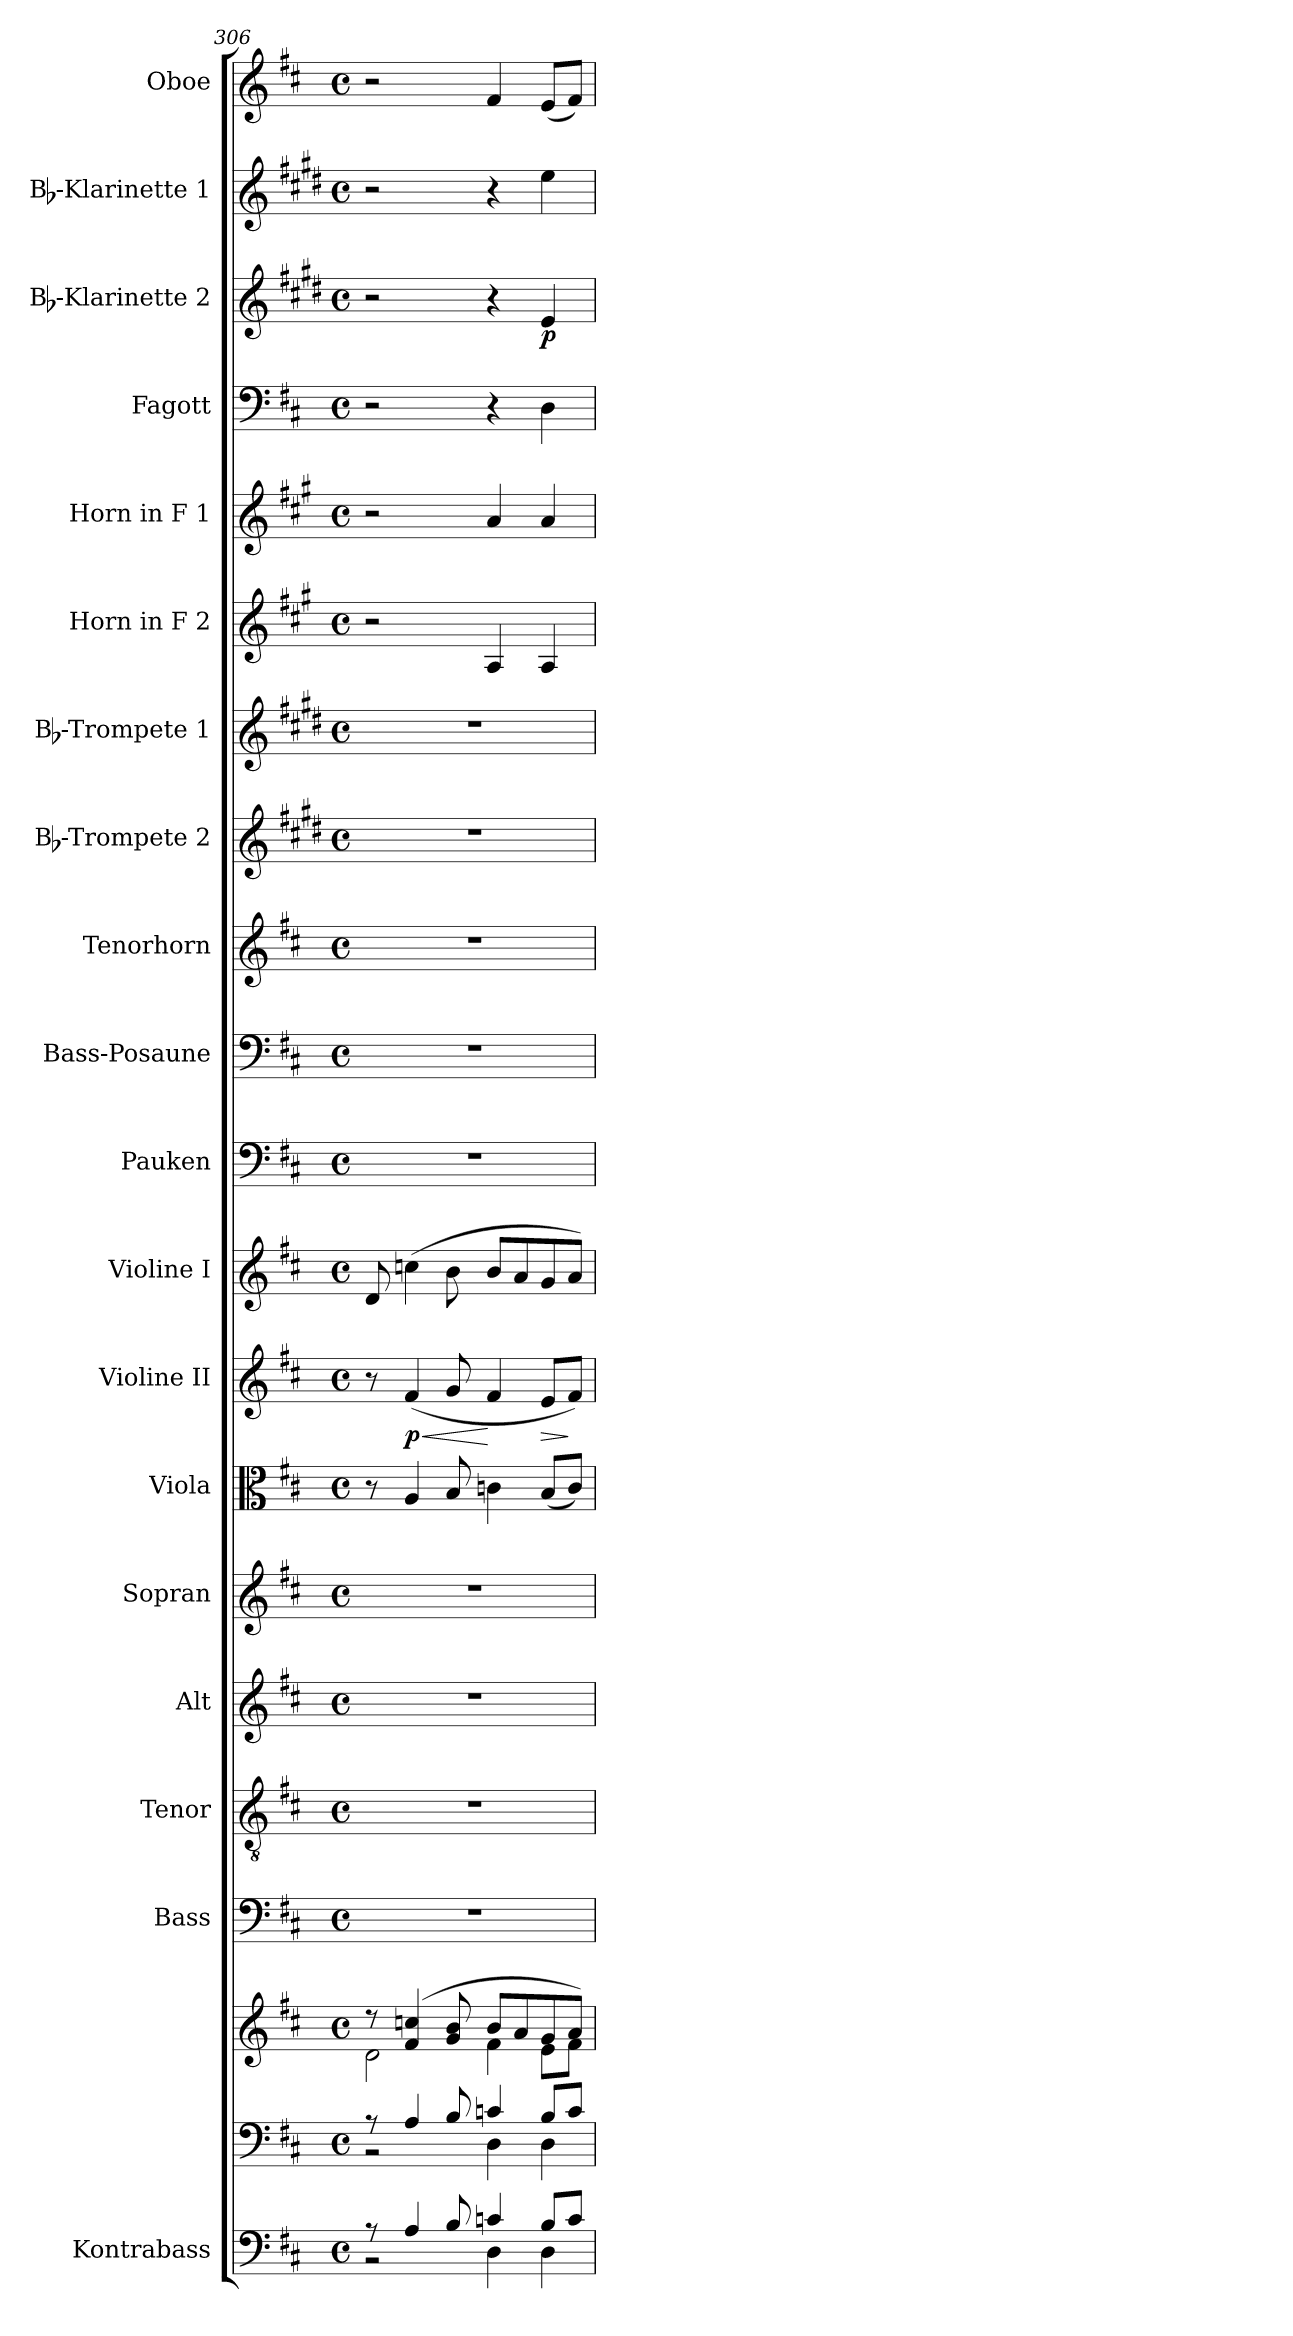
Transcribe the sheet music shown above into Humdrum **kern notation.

**kern	**kern	**kern	**kern	**kern	**kern	**kern	**kern	**kern	**dynam	**kern	**kern	**kern	**kern	**kern	**kern	**kern	**kern	**kern	**kern	**dynam	**kern	**kern
*part20	*part19	*part19	*part18	*part17	*part16	*part15	*part14	*part13	*part13	*part12	*part11	*part10	*part9	*part8	*part7	*part6	*part5	*part4	*part3	*part3	*part2	*part1
*staff21	*staff20	*staff19	*staff18	*staff17	*staff16	*staff15	*staff14	*staff13	*staff13	*staff12	*staff11	*staff10	*staff9	*staff8	*staff7	*staff6	*staff5	*staff4	*staff3	*staff3	*staff2	*staff1
*I"Kontrabass	*	*	*I"Bass	*I"Tenor	*I"Alt	*I"Sopran	*I"Viola	*I"Violine II	*	*I"Violine I	*I"Pauken	*I"Bass-Posaune	*I"Tenorhorn	*I"Bb-Trompete 2	*I"Bb-Trompete 1	*I"Horn in F 2	*I"Horn in F 1	*I"Fagott	*I"Bb-Klarinette 2	*	*I"Bb-Klarinette 1	*I"Oboe
*I'Kb.	*	*	*I'B.	*I'T.	*I'A.	*I'S.	*I'Vla.	*I'Vl. II	*	*I'Vl. I	*I'Pk.	*I'B. Pos.	*I'T. Hrn.	*I'Bb Trp. 2	*I'Bb Trp. 1	*	*	*I'Fg.	*I'Bb Kl. 2	*	*I'Bb Kl. 1	*I'Ob.
*clefF4	*clefF4	*clefG2	*clefF4	*clefGv2	*clefG2	*clefG2	*clefC3	*clefG2	*	*clefG2	*clefF4	*clefF4	*clefG2	*clefG2	*clefG2	*clefG2	*clefG2	*clefF4	*clefG2	*	*clefG2	*clefG2
*ITrd7c12	*	*	*	*	*	*	*	*	*	*	*	*	*ITrd8c14	*ITrd1c2	*ITrd1c2	*ITrd4c7	*ITrd4c7	*	*ITrd1c2	*	*ITrd1c2	*
*k[f#c#]	*k[f#c#]	*k[f#c#]	*k[f#c#]	*k[f#c#]	*k[f#c#]	*k[f#c#]	*k[f#c#]	*k[f#c#]	*	*k[f#c#]	*k[f#c#]	*k[f#c#]	*k[f#c#]	*k[f#c#]	*k[f#c#]	*k[f#c#]	*k[f#c#]	*k[f#c#]	*k[f#c#]	*	*k[f#c#]	*k[f#c#]
*D:	*D:	*D:	*D:	*D:	*D:	*D:	*D:	*D:	*	*D:	*D:	*D:	*D:	*D:	*D:	*D:	*D:	*D:	*D:	*	*D:	*D:
*M4/4	*M4/4	*M4/4	*M4/4	*M4/4	*M4/4	*M4/4	*M4/4	*M4/4	*	*M4/4	*M4/4	*M4/4	*M4/4	*M4/4	*M4/4	*M4/4	*M4/4	*M4/4	*M4/4	*	*M4/4	*M4/4
*met(c)	*met(c)	*met(c)	*met(c)	*met(c)	*met(c)	*met(c)	*met(c)	*met(c)	*	*met(c)	*met(c)	*met(c)	*met(c)	*met(c)	*met(c)	*met(c)	*met(c)	*met(c)	*met(c)	*	*met(c)	*met(c)
=306	=306	=306	=306	=306	=306	=306	=306	=306	=306	=306	=306	=306	=306	=306	=306	=306	=306	=306	=306	=306	=306	=306
*^	*^	*^	*	*	*	*	*	*	*	*	*	*	*	*	*	*	*	*	*	*	*	*
8rA	2rBB	8rA	2rBB	8r	2d\	1r	1r	1r	1r	8r	8r	.	8d/	1r	1r	1r	1r	1r	2r	2r	2r	2r	.	2r	2r
!	!	!	!	!	!	!	!	!	!	!	!	!LO:HP:b	!	!	!	!	!	!	!	!	!	!	!	!	!
!	!	!	!	!	!	!	!	!	!	!	!	!LO:DY:n=1:b	!	!	!	!	!	!	!	!	!	!	!	!	!
4AA/	.	4A/	.	(4f#/ 4ccn/	.	.	.	.	.	4A/	(<4f#/	< p	(>4ccn\	.	.	.	.	.	.	.	.	.	.	.	.
8BB/	.	8B/	.	8g/ 8b/	.	.	.	.	.	8B/	8g/	.	8b\	.	.	.	.	.	.	.	.	.	.	.	.
4Cn/	4DD\	4cn/	4D\	8b/L	4f#\	.	.	.	.	4cn\	4f#/	[	8b/L	.	.	.	.	.	4D/	4d/	4r	4r	.	4r	4f#/
.	.	.	.	8a/	.	.	.	.	.	.	.	.	8a/	.	.	.	.	.	.	.	.	.	.	.	.
!	!	!	!	!	!	!	!	!	!	!	!	!LO:HP:b	!	!	!	!	!	!	!	!	!	!	!LO:DY:b	!	!
8BB/L	4DD\	8B/L	4D\	8g/	8e\L	.	.	.	.	(<8B/L	8e/L	>	8g/	.	.	.	.	.	4D/	4d/	4D\	4d/	p	4dd\	(<8e/L
8C/J	.	8c/J	.	8a/J)	8f#\J	.	.	.	.	8c/J)	8f#/J)	]	8a/J)	.	.	.	.	.	.	.	.	.	.	.	8f#/J)
*v	*v	*	*	*	*	*	*	*	*	*	*	*	*	*	*	*	*	*	*	*	*	*	*	*	*
*	*v	*v	*	*	*	*	*	*	*	*	*	*	*	*	*	*	*	*	*	*	*	*	*	*
*	*	*v	*v	*	*	*	*	*	*	*	*	*	*	*	*	*	*	*	*	*	*	*	*
=	=	=	=	=	=	=	=	=	=	=	=	=	=	=	=	=	=	=	=	=	=	=
*-	*-	*-	*-	*-	*-	*-	*-	*-	*-	*-	*-	*-	*-	*-	*-	*-	*-	*-	*-	*-	*-	*-
